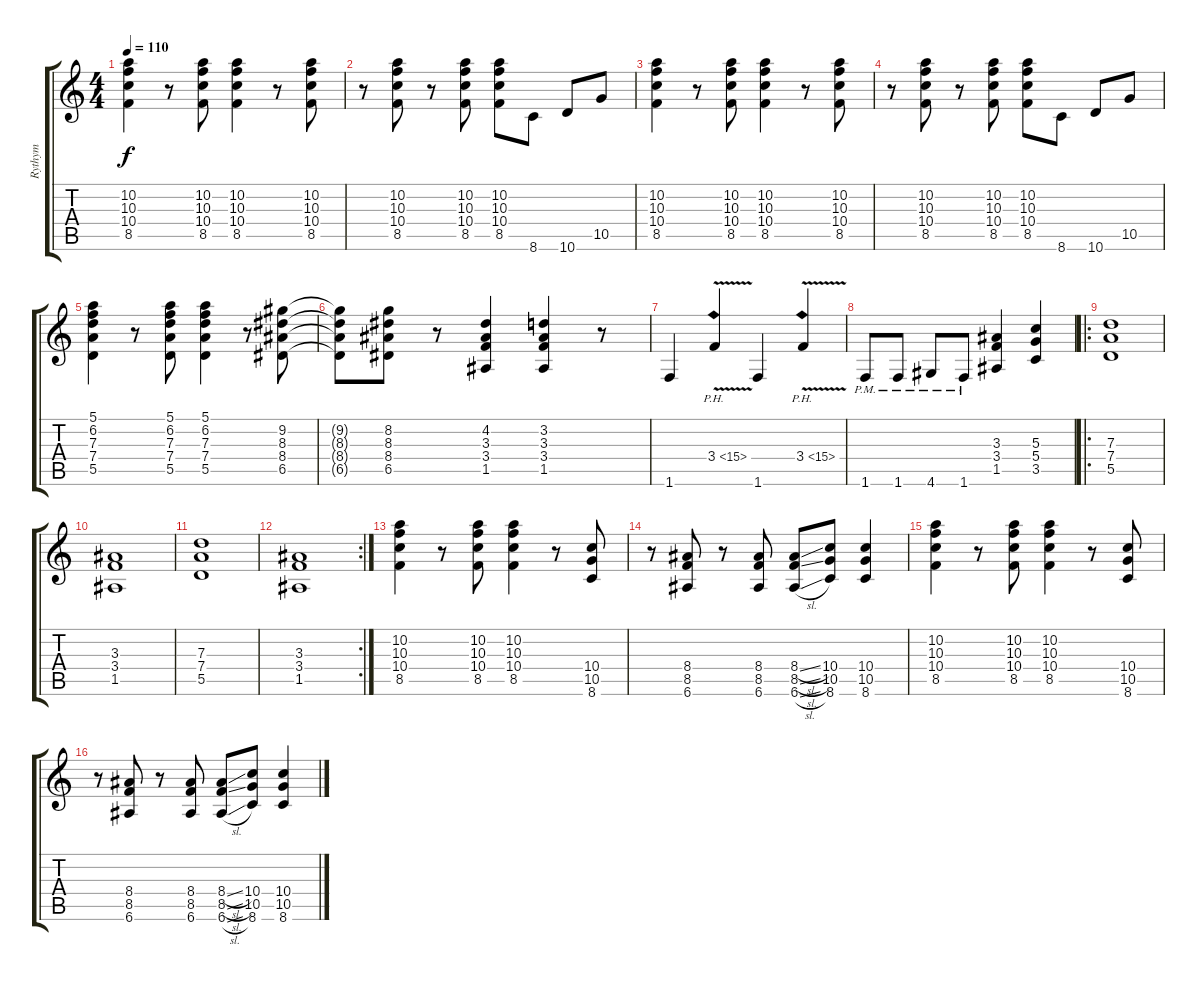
\track ("Rythym" "Rythym") {instrument distortionguitar}
\staff {score tabs}
\tuning (E4 B3 G3 D3 A2 E2) {hide}
\ts (4 4)
\tempo 110
\clef g2
\ks c
(10.2 10.3 10.4 8.5).4{dy f} r.8 (10.2 10.3 10.4 8.5).8 (10.2 10.3 10.4 8.5).4 r.8 (10.2 10.3 10.4 8.5).8 |
r.8 (10.2 10.3 10.4 8.5).8 r.8 (10.2 10.3 10.4 8.5).8 (10.2 10.3 10.4 8.5).8 8.6.8 10.6.8 10.5.8 |
(10.2 10.3 10.4 8.5).4 r.8 (10.2 10.3 10.4 8.5).8 (10.2 10.3 10.4 8.5).4 r.8 (10.2 10.3 10.4 8.5).8 |
r.8 (10.2 10.3 10.4 8.5).8 r.8 (10.2 10.3 10.4 8.5).8 (10.2 10.3 10.4 8.5).8 8.6.8 10.6.8 10.5.8 |
(5.1 6.2 7.3 7.4 5.5).4 r.8 (5.1 6.2 7.3 7.4 5.5).8 (5.1 6.2 7.3 7.4 5.5).4 r.8 (9.2 8.3 8.4 6.5).8 |
(9.2{t} 8.3{t} 8.4{t} 6.5{t}).8 (8.2 8.3 8.4 6.5).8 r.8 (4.2 3.3 3.4 1.5).4 (3.2 3.3 3.4 1.5).4 r.8 |
1.6.4 3.4{ph 12 v}.4 1.6.4 3.4{ph 12 v}.4 |
1.6{pm}.8 1.6{pm}.8 4.6{pm}.8 1.6{pm}.8 (3.3 3.4 1.5).4 (5.3 5.4 3.5).4 |
\ro
(7.3 7.4 5.5).1 |
(3.3 3.4 1.5).1 |
(7.3 7.4 5.5).1 |
\rc 2
(3.3 3.4 1.5).1 |
(10.2 10.3 10.4 8.5).4 r.8 (10.2 10.3 10.4 8.5).8 (10.2 10.3 10.4 8.5).4 r.8 (10.4 10.5 8.6).8 |
r.8 (8.4 8.5 6.6).8 r.8 (8.4 8.5 6.6).8 (8.4{sl} 8.5{sl} 6.6{sl}).8 (10.4 10.5 8.6).8 (10.4 10.5 8.6).4 |
(10.2 10.3 10.4 8.5).4 r.8 (10.2 10.3 10.4 8.5).8 (10.2 10.3 10.4 8.5).4 r.8 (10.4 10.5 8.6).8 |
r.8 (8.4 8.5 6.6).8 r.8 (8.4 8.5 6.6).8 (8.4{sl} 8.5{sl} 6.6{sl}).8 (10.4 10.5 8.6).8 (10.4 10.5 8.6).4
